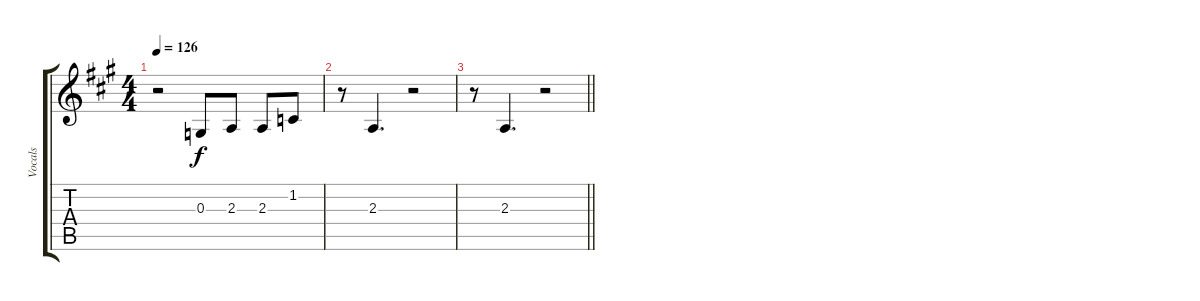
\track ("Vocals" "Vocals") {instrument trumpet}
\staff {score tabs}
\tuning (E4 B3 G3 D3 A2 E2) {hide}
\ts (4 4)
\tempo 126
\clef g2
\ks a
r.2{dy f volume 3} 0.3.8 2.3.8 2.3.8 1.2.8 |
r.8 2.3.4{d} r.2 |
\barLineRight lightlight
r.8 2.3.4{d} r.2
